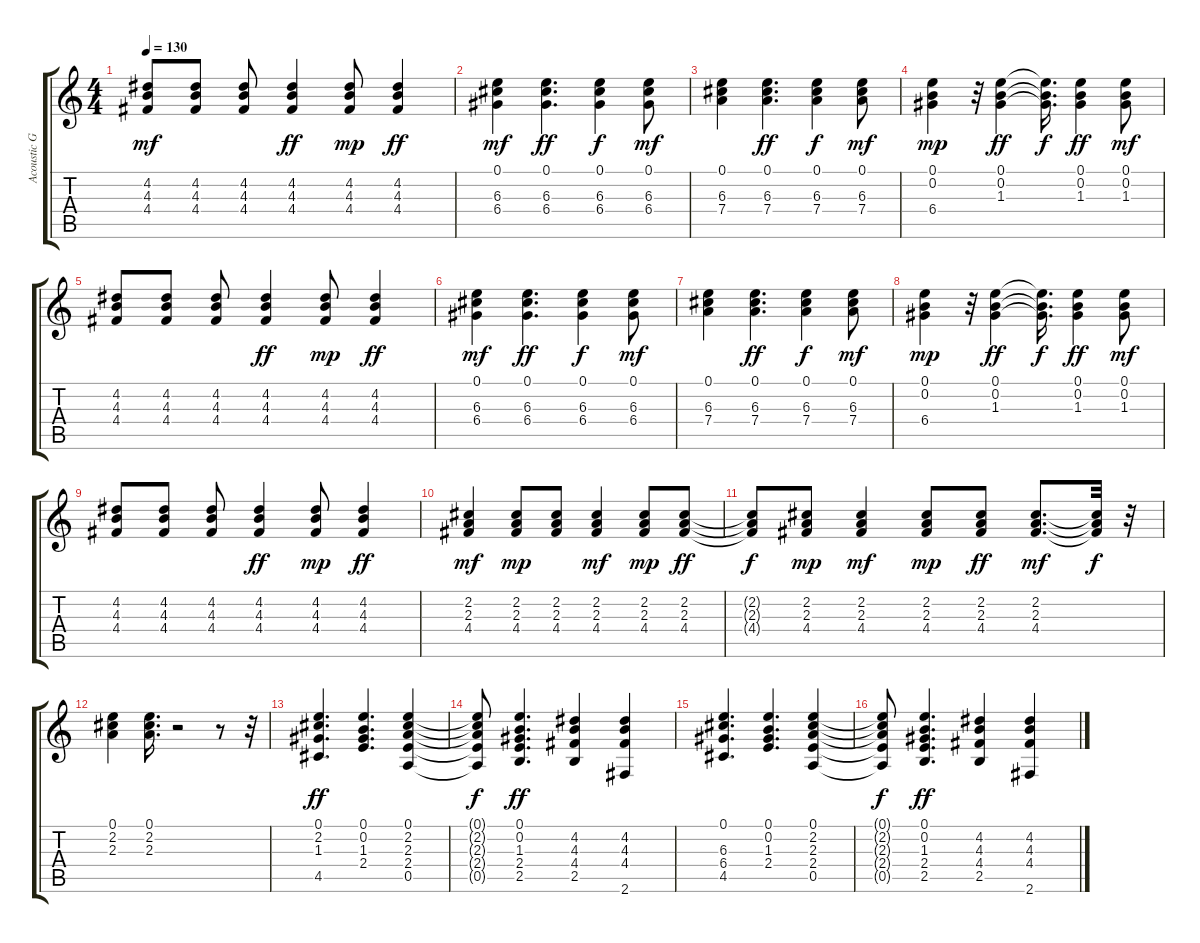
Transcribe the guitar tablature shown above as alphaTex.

\track ("Acoustic Guitar 2" "Acoustic G") {instrument acousticguitarsteel}
\staff {score tabs}
\tuning (E4 B3 G3 D3 A2 E2) {hide}
\ts (4 4)
\tempo 130
\clef g2
\ks c
(4.2 4.3 4.4).8{dy mf} (4.2 4.3 4.4).8 (4.2 4.3 4.4).8 (4.2 4.3 4.4).4{dy ff} (4.2 4.3 4.4).8{dy mp} (4.2 4.3 4.4).4{dy ff} |
(0.1 6.3 6.4).4{dy mf} (0.1 6.3 6.4).4{d dy ff} (0.1 6.3 6.4).4{dy f} (0.1 6.3 6.4).8{dy mf} |
(0.1 6.3 7.4).4 (0.1 6.3 7.4).4{d dy ff} (0.1 6.3 7.4).4{dy f} (0.1 6.3 7.4).8{dy mf} |
(0.1 0.2 6.4).4{dy mp} r.32 (0.1 0.2 1.3).4{dy ff} (0.1{t} 0.2{t} 1.3{t}).16{d dy f} (0.1 0.2 1.3).4{dy ff} (0.1 0.2 1.3).8{dy mf} |
(4.2 4.3 4.4).8 (4.2 4.3 4.4).8 (4.2 4.3 4.4).8 (4.2 4.3 4.4).4{dy ff} (4.2 4.3 4.4).8{dy mp} (4.2 4.3 4.4).4{dy ff} |
(0.1 6.3 6.4).4{dy mf} (0.1 6.3 6.4).4{d dy ff} (0.1 6.3 6.4).4{dy f} (0.1 6.3 6.4).8{dy mf} |
(0.1 6.3 7.4).4 (0.1 6.3 7.4).4{d dy ff} (0.1 6.3 7.4).4{dy f} (0.1 6.3 7.4).8{dy mf} |
(0.1 0.2 6.4).4{dy mp} r.32 (0.1 0.2 1.3).4{dy ff} (0.1{t} 0.2{t} 1.3{t}).16{d dy f} (0.1 0.2 1.3).4{dy ff} (0.1 0.2 1.3).8{dy mf} |
(4.2 4.3 4.4).8 (4.2 4.3 4.4).8 (4.2 4.3 4.4).8 (4.2 4.3 4.4).4{dy ff} (4.2 4.3 4.4).8{dy mp} (4.2 4.3 4.4).4{dy ff} |
(2.2 2.3 4.4).4{dy mf} (2.2 2.3 4.4).8{dy mp} (2.2 2.3 4.4).8 (2.2 2.3 4.4).4{dy mf} (2.2 2.3 4.4).8{dy mp} (2.2 2.3 4.4).8{dy ff} |
(2.2{t} 2.3{t} 4.4{t}).8{dy f} (2.2 2.3 4.4).8{dy mp} (2.2 2.3 4.4).4{dy mf} (2.2 2.3 4.4).8{dy mp} (2.2 2.3 4.4).8{dy ff} (2.2 2.3 4.4).8{d dy mf} (2.2{t} 2.3{t} 4.4{t}).32{dy f} r.32 |
(0.1 2.2 2.3).4 (0.1 2.2 2.3).16{d} r.2 r.8 r.32 |
(0.1 2.2 1.3 4.5).4{d dy ff} (0.1 0.2 1.3 2.4).4{d} (0.1 2.2 2.3 2.4 0.5).4 |
(0.1{t} 2.2{t} 2.3{t} 2.4{t} 0.5{t}).8{dy f} (0.1 0.2 1.3 2.4 2.5).4{d dy ff} (4.2 4.3 4.4 2.5).4 (4.2 4.3 4.4 2.6).4 |
(0.1 6.3 6.4 4.5).4{d} (0.1 0.2 1.3 2.4).4{d} (0.1 2.2 2.3 2.4 0.5).4 |
(0.1{t} 2.2{t} 2.3{t} 2.4{t} 0.5{t}).8{dy f} (0.1 0.2 1.3 2.4 2.5).4{d dy ff} (4.2 4.3 4.4 2.5).4 (4.2 4.3 4.4 2.6).4
